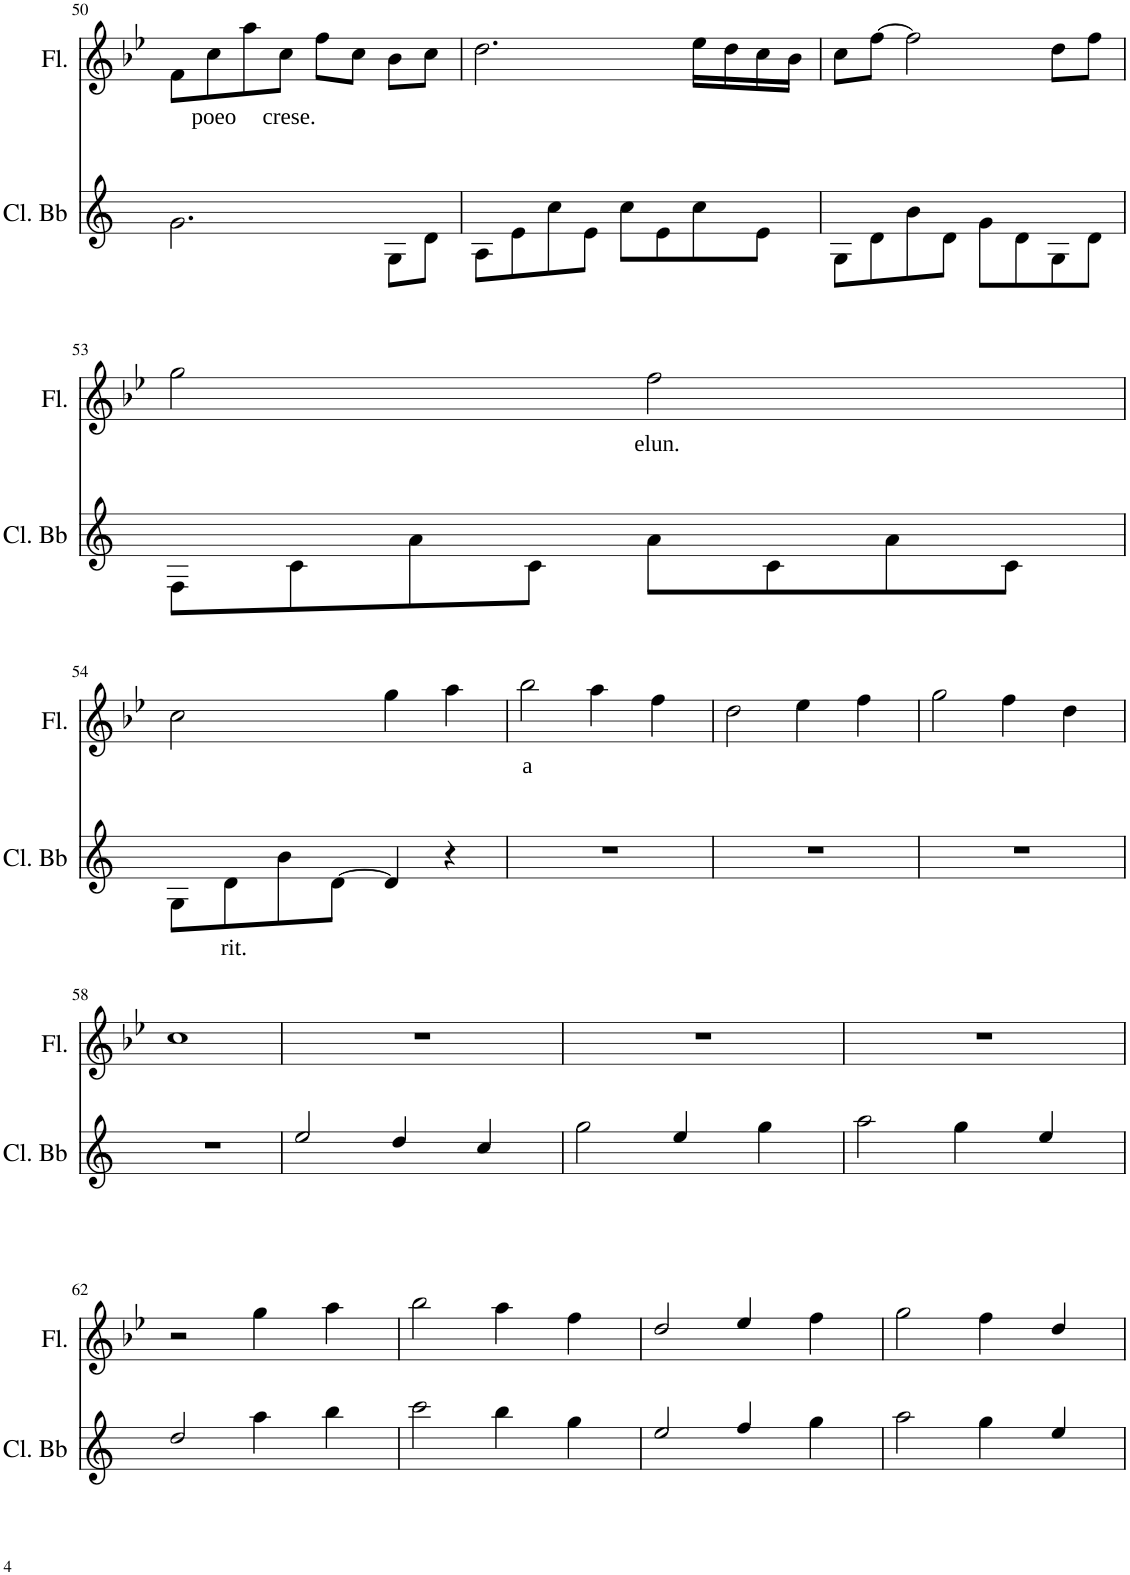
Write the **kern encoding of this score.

**kern	**text	**kern	**text
*part2	*part2	*part1	*part1
*staff2	*staff2	*staff1	*staff1
*I"Clarineta Bb	*	*I"Flauta	*
*I'Cl. Bb	*	*I'Fl.	*
!!LO:PB:g=z
*clefG2	*	*clefG2	*
*Trd1c2	*	*	*
*k[]	*	*k[b-e-]	*
*M4/4	*	*M4/4	*
=50	=50	=50	=50
2.g\	.	8f\L	.
!	!	!	!LO:LY:b
.	.	8cc\	poeo
.	.	8aa\	.
!	!	!	!LO:LY:b
.	.	8cc\J	crese.
.	.	8ff\L	.
.	.	8cc\J	.
8G\L	.	8b-\L	.
8d\J	.	8cc\J	.
=51	=51	=51	=51
8A\L	.	2.dd\	.
8e\	.	.	.
8cc\	.	.	.
8e\J	.	.	.
8cc\L	.	.	.
8e\	.	.	.
8cc\	.	16ee-\LL	.
.	.	16dd\	.
8e\J	.	16cc\	.
.	.	16b-\JJ	.
=52	=52	=52	=52
8G\L	.	8cc\L	.
8d\	.	[8ff\J	.
8b\	.	2ff\]	.
8d\J	.	.	.
8g\L	.	.	.
8d\	.	.	.
8G\	.	8dd\L	.
8d\J	.	8ff\J	.
!!LO:LB:g=z
=53	=53	=53	=53
8F\L	.	2gg\	.
8c\	.	.	.
8a\	.	.	.
8c\J	.	.	.
!	!	!	!LO:LY:b
8a\L	.	2ff\	elun.
8c\	.	.	.
8a\	.	.	.
8c\J	.	.	.
!!LO:LB:g=z
=54	=54	=54	=54
8G\L	.	2cc\	.
!	!LO:LY:b	!	!
8d\	rit.	.	.
8b\	.	.	.
[8d\J	.	.	.
4d/]	.	4gg\	.
4r	.	4aa\	.
=55	=55	=55	=55
!	!	!	!LO:LY:b
1r	.	2bb-\	a
.	.	4aa\	.
.	.	4ff\	.
=56	=56	=56	=56
1r	.	2dd\	.
.	.	4ee-\	.
.	.	4ff\	.
=57	=57	=57	=57
1r	.	2gg\	.
.	.	4ff\	.
.	.	4dd\	.
!!LO:LB:g=z
=58	=58	=58	=58
1r	.	1cc	.
=59	=59	=59	=59
2ee/	.	1r	.
4dd/	.	.	.
4cc/	.	.	.
=60	=60	=60	=60
2gg\	.	1r	.
4ee/	.	.	.
4gg\	.	.	.
=61	=61	=61	=61
2aa\	.	1r	.
4gg\	.	.	.
4ee/	.	.	.
!!LO:LB:g=z
=62	=62	=62	=62
2dd/	.	2r	.
4aa\	.	4gg\	.
4bb\	.	4aa\	.
=63	=63	=63	=63
2ccc\	.	2bb-\	.
4bb\	.	4aa\	.
4gg\	.	4ff\	.
=64	=64	=64	=64
2ee/	.	2dd/	.
4ff/	.	4ee-/	.
4gg\	.	4ff\	.
=65	=65	=65	=65
2aa\	.	2gg\	.
4gg\	.	4ff\	.
4ee/	.	4dd/	.
=	=	=	=
*-	*-	*-	*-
